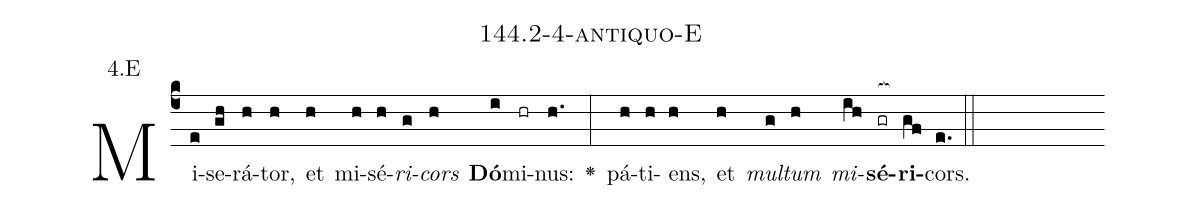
name: 144.2-4-antiquo-E;
annotation: 4.E;
%%
(c4)Mi(e)se(gh)rá(h)tor,(h) et(h) mi(h)sé(h)<i>ri</i>(g)<i>cors</i>(h) <b>Dó</b>(i)mi(hr)nus:(h.) <v>\greheightstar</v>(:) pá(h)ti(h)ens,(h) et(h) <i>mul</i>(g)<i>tum</i>(h) <i>mi</i>(ih)<b>sé</b>(gr[ocb:1{])<b>ri</b>(gf[ocb:0}])cors.(e.) (::)


%E(h) u(g) o(h) u(ih) a(gf) e.(e.) (::)
